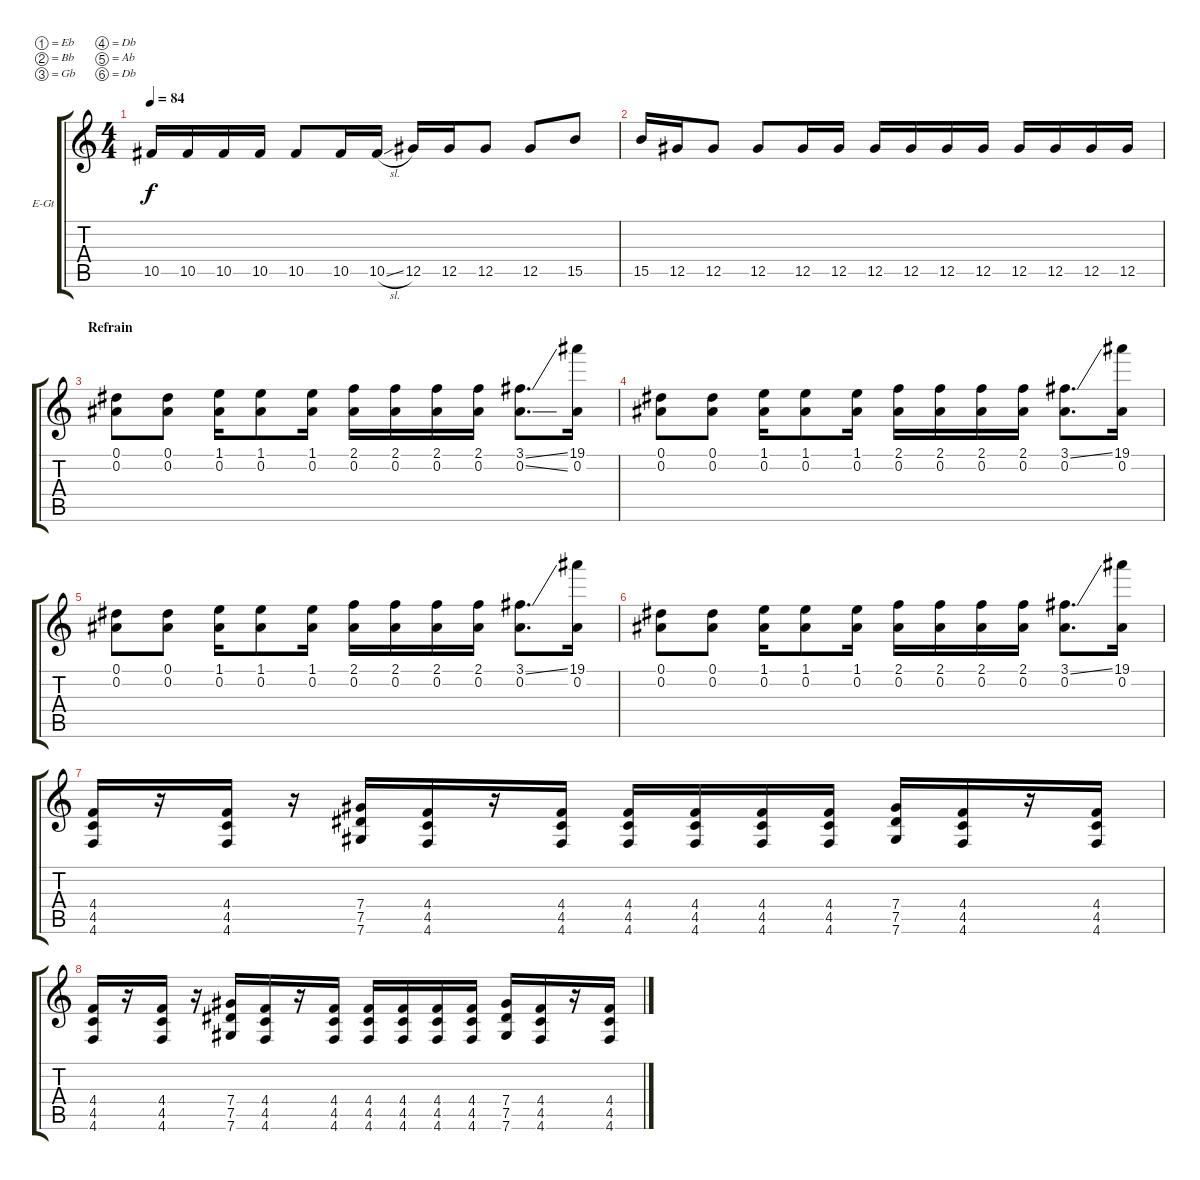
\bracketExtendMode groupsimilarinstruments
\firstSystemTrackNameOrientation horizontal
\otherSystemsTrackNameOrientation horizontal
\track ("Kurt Cobain/Pat Smear" "E-Gt") {instrument overdrivenguitar}
\staff {score tabs}
\tuning (Eb4 Bb3 Gb3 Db3 Ab2 Db2)
\ts (4 4)
\tempo 84
\clef g2
\ks c
10.5.16{dy f} 10.5.16 10.5.16 10.5.16 10.5.8 10.5.16 10.5{sl}.16 12.5.16 12.5.16 12.5.8 12.5.8 15.5.8 |
15.5.16 12.5.16 12.5.8 12.5.8 12.5.16 12.5.16 12.5.16 12.5.16 12.5.16 12.5.16 12.5.16 12.5.16 12.5.16 12.5.16 |
\section ("" "Refrain")
(0.1 0.2).8 (0.1 0.2).8 (1.1 0.2).16 (1.1 0.2).8 (1.1 0.2).16 (2.1 0.2).16 (2.1 0.2).16 (2.1 0.2).16 (2.1 0.2).16 (3.1{ss} 0.2{ss}).8{d} (19.1 0.2).16 |
(0.1 0.2).8 (0.1 0.2).8 (1.1 0.2).16 (1.1 0.2).8 (1.1 0.2).16 (2.1 0.2).16 (2.1 0.2).16 (2.1 0.2).16 (2.1 0.2).16 (3.1{ss} 0.2).8{d} (19.1 0.2).16 |
(0.1 0.2).8 (0.1 0.2).8 (1.1 0.2).16 (1.1 0.2).8 (1.1 0.2).16 (2.1 0.2).16 (2.1 0.2).16 (2.1 0.2).16 (2.1 0.2).16 (3.1{ss} 0.2).8{d} (19.1 0.2).16 |
(0.1 0.2).8 (0.1 0.2).8 (1.1 0.2).16 (1.1 0.2).8 (1.1 0.2).16 (2.1 0.2).16 (2.1 0.2).16 (2.1 0.2).16 (2.1 0.2).16 (3.1{ss} 0.2).8{d} (19.1 0.2).16 |
(4.4 4.5 4.6).16 r.16 (4.4 4.5 4.6).16 r.16 (7.4 7.5 7.6).16 (4.4 4.5 4.6).16 r.16 (4.4 4.5 4.6).16 (4.4 4.5 4.6).16 (4.4 4.5 4.6).16 (4.4 4.5 4.6).16 (4.4 4.5 4.6).16 (7.4 7.5 7.6).16 (4.4 4.5 4.6).16 r.16 (4.4 4.5 4.6).16 |
(4.4 4.5 4.6).16 r.16 (4.4 4.5 4.6).16 r.16 (7.4 7.5 7.6).16 (4.4 4.5 4.6).16 r.16 (4.4 4.5 4.6).16 (4.4 4.5 4.6).16 (4.4 4.5 4.6).16 (4.4 4.5 4.6).16 (4.4 4.5 4.6).16 (7.4 7.5 7.6).16 (4.4 4.5 4.6).16 r.16 (4.4 4.5 4.6).16
